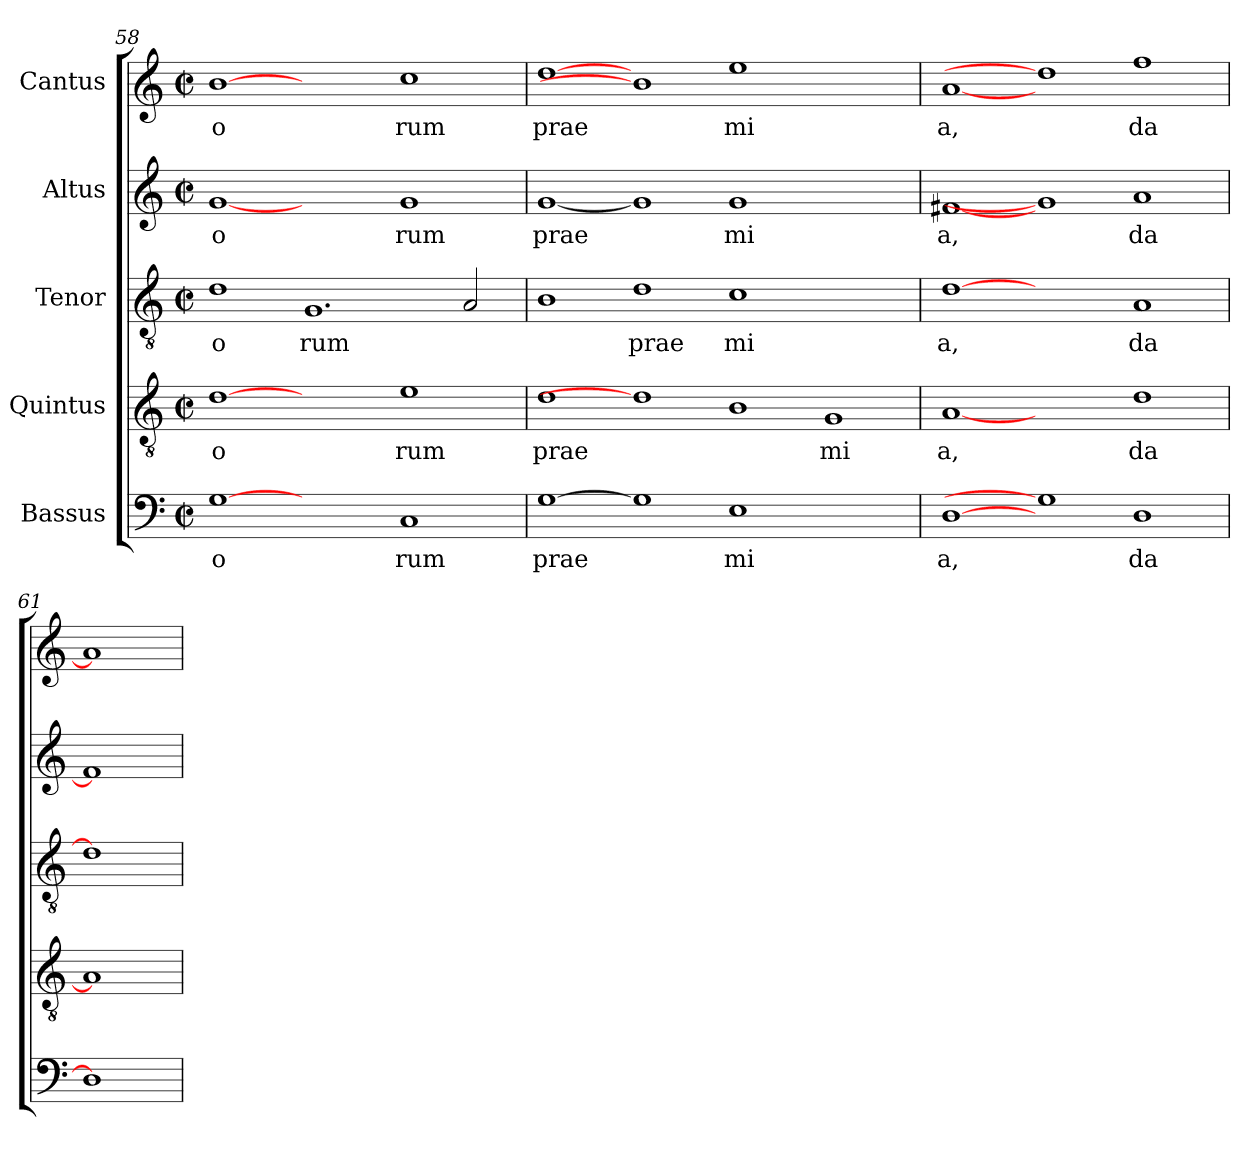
**kern	**text	**kern	**text	**kern	**text	**kern	**text	**kern	**text
*part5	*part5	*part4	*part4	*part3	*part3	*part2	*part2	*part1	*part1
*staff5	*staff5	*staff4	*staff4	*staff3	*staff3	*staff2	*staff2	*staff1	*staff1
*I"Bassus	*	*I"Quintus	*	*I"Tenor	*	*I"Altus	*	*I"Cantus	*
*clefF4	*	*clefGv2	*	*clefGv2	*	*clefG2	*	*clefG2	*
*M2/2	*	*M2/2	*	*M2/2	*	*M2/2	*	*M2/2	*
*met(c|)	*	*met(c|)	*	*met(c|)	*	*met(c|)	*	*met(c|)	*
=58	=58	=58	=58	=58	=58	=58	=58	=58	=58
!	!LO:LY:b:cj	!	!LO:LY:b:cj	!	!LO:LY:b:cj	!	!LO:LY:b:cj	!	!LO:LY:b:cj
[1G	o	[1d	o	1d	o	[1g	o	[1b	o
!	!	!	!	!	!LO:LY:b	!	!	!	!
1ryy	.	1ryy	.	1.G	rum	1ryy	.	1ryy	.
!	!LO:LY:b:cj	!	!LO:LY:b:cj	!	!	!	!LO:LY:b:cj	!	!LO:LY:b:cj
1C	rum	1e	rum	.	.	1g	rum	1cc	rum
.	.	.	.	2A/	.	.	.	.	.
=59	=59	=59	=59	=59	=59	=59	=59	=59	=59
!	!LO:LY:b:cj	!	!LO:LY:b	!	!	!	!LO:LY:b:cj	!	!LO:LY:b:cj
[1G	prae	1d	prae	1B	.	[1g	prae	[1dd	prae
!	!	!	!	!	!LO:LY:b:cj	!	!	!	!
1G]	.	1d]	.	1d	prae	1g]	.	1b]	.
!	!LO:LY:b:cj	!	!	!	!LO:LY:b:cj	!	!LO:LY:b:cj	!	!LO:LY:b:cj
1E	mi	1B	.	1c	mi	1g	mi	1ee	mi
!	!	!	!LO:LY:b:cj	!	!	!	!	!	!
1ryy	.	1G	mi	1ryy	.	1ryy	.	1ryy	.
=60	=60	=60	=60	=60	=60	=60	=60	=60	=60
!	!LO:LY:b:cj	!	!LO:LY:b:cj	!	!LO:LY:b:cj	!	!LO:LY:b:cj	!	!LO:LY:b:cj
[1D	a,	[1A	a,	[1d	a,	[1f#X	a,	[1a	a,
1G]	.	1ryy	.	1ryy	.	1g]	.	1dd]	.
!	!LO:LY:b:cj	!	!LO:LY:b:cj	!	!LO:LY:b:cj	!	!LO:LY:b:cj	!	!LO:LY:b:cj
1D	da	1d	da	1A	da	1a	da	1ff	da
=61	=61	=61	=61	=61	=61	=61	=61	=61	=61
1D]	.	1A]	.	1d]	.	1f#]	.	1a]	.
=	=	=	=	=	=	=	=	=	=
*-	*-	*-	*-	*-	*-	*-	*-	*-	*-
